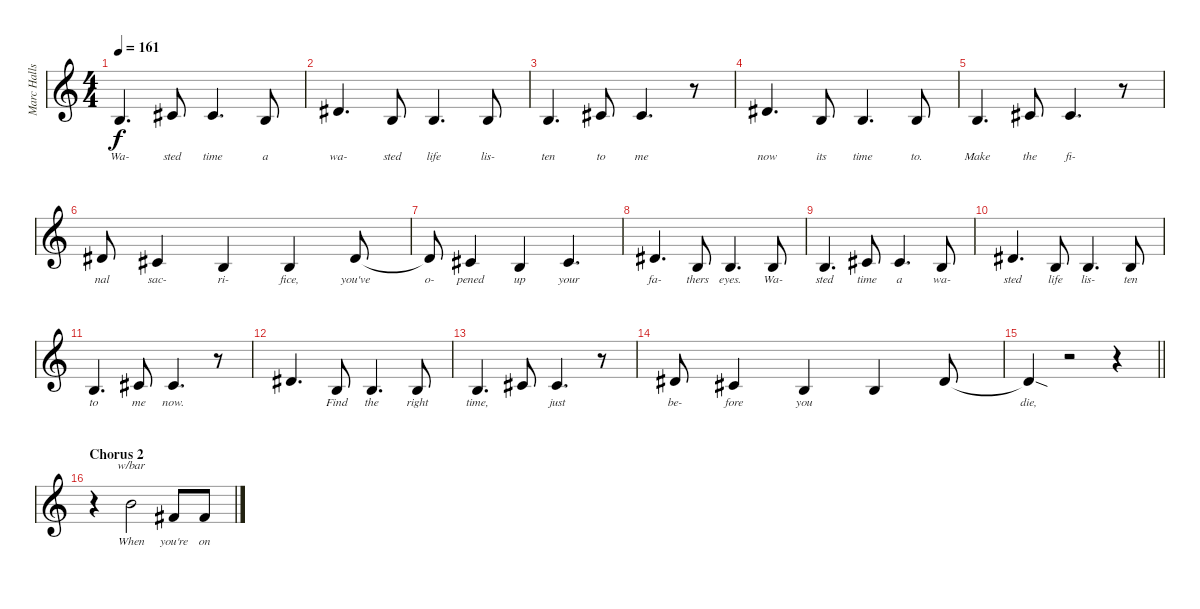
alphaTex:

\track ("Marc Halls (Vocals)" "Marc Halls") {mute instrument lead2sawtooth}
\staff {score}
\tuning (E4 B3 G3 D3 A2 E2) {hide}
\ts (4 4)
\tempo 161
\clef g2
\ks c
9.4.4{d lyrics (0 "Wa-") lyrics (1 "") lyrics (2 "") lyrics (3 "") lyrics (4 "") dy f} 6.3.8{lyrics (0 "sted") lyrics (1 "") lyrics (2 "") lyrics (3 "") lyrics (4 "")} 6.3.4{d lyrics (0 "time") lyrics (1 "") lyrics (2 "") lyrics (3 "") lyrics (4 "")} 9.4.8{lyrics (0 "a") lyrics (1 "") lyrics (2 "") lyrics (3 "") lyrics (4 "")} |
8.3.4{d lyrics (0 "wa-") lyrics (1 "") lyrics (2 "") lyrics (3 "") lyrics (4 "")} 9.4.8{lyrics (0 "sted") lyrics (1 "") lyrics (2 "") lyrics (3 "") lyrics (4 "")} 9.4.4{d lyrics (0 "life") lyrics (1 "") lyrics (2 "") lyrics (3 "") lyrics (4 "")} 9.4.8{lyrics (0 "lis-") lyrics (1 "") lyrics (2 "") lyrics (3 "") lyrics (4 "")} |
9.4.4{d lyrics (0 "ten") lyrics (1 "") lyrics (2 "") lyrics (3 "") lyrics (4 "")} 6.3.8{lyrics (0 "to") lyrics (1 "") lyrics (2 "") lyrics (3 "") lyrics (4 "")} 6.3.4{d lyrics (0 "me") lyrics (1 "") lyrics (2 "") lyrics (3 "") lyrics (4 "")} r.8 |
8.3.4{d lyrics (0 "now") lyrics (1 "") lyrics (2 "") lyrics (3 "") lyrics (4 "")} 9.4.8{lyrics (0 "its") lyrics (1 "") lyrics (2 "") lyrics (3 "") lyrics (4 "")} 9.4.4{d lyrics (0 "time") lyrics (1 "") lyrics (2 "") lyrics (3 "") lyrics (4 "")} 9.4.8{lyrics (0 "to.") lyrics (1 "") lyrics (2 "") lyrics (3 "") lyrics (4 "")} |
9.4.4{d lyrics (0 "Make") lyrics (1 "") lyrics (2 "") lyrics (3 "") lyrics (4 "")} 6.3.8{lyrics (0 "the") lyrics (1 "") lyrics (2 "") lyrics (3 "") lyrics (4 "")} 6.3.4{d lyrics (0 "fi-") lyrics (1 "") lyrics (2 "") lyrics (3 "") lyrics (4 "")} r.8 |
8.3.8{lyrics (0 "nal") lyrics (1 "") lyrics (2 "") lyrics (3 "") lyrics (4 "")} 6.3.4{lyrics (0 "sac-") lyrics (1 "") lyrics (2 "") lyrics (3 "") lyrics (4 "")} 9.4.4{lyrics (0 "ri-") lyrics (1 "") lyrics (2 "") lyrics (3 "") lyrics (4 "")} 9.4.4{lyrics (0 "fice,") lyrics (1 "") lyrics (2 "") lyrics (3 "") lyrics (4 "")} 8.3.8{lyrics (0 "you've") lyrics (1 "") lyrics (2 "") lyrics (3 "") lyrics (4 "")} |
8.3{t}.8{lyrics (0 "o-") lyrics (1 "") lyrics (2 "") lyrics (3 "") lyrics (4 "")} 6.3.4{lyrics (0 "pened") lyrics (1 "") lyrics (2 "") lyrics (3 "") lyrics (4 "")} 9.4.4{lyrics (0 "up") lyrics (1 "") lyrics (2 "") lyrics (3 "") lyrics (4 "")} 6.3.4{d lyrics (0 "your") lyrics (1 "") lyrics (2 "") lyrics (3 "") lyrics (4 "")} |
8.3.4{d lyrics (0 "fa-") lyrics (1 "") lyrics (2 "") lyrics (3 "") lyrics (4 "")} 9.4.8{lyrics (0 "thers") lyrics (1 "") lyrics (2 "") lyrics (3 "") lyrics (4 "")} 9.4.4{d lyrics (0 "eyes.") lyrics (1 "") lyrics (2 "") lyrics (3 "") lyrics (4 "")} 9.4.8{lyrics (0 "Wa-") lyrics (1 "") lyrics (2 "") lyrics (3 "") lyrics (4 "")} |
9.4.4{d lyrics (0 "sted") lyrics (1 "") lyrics (2 "") lyrics (3 "") lyrics (4 "")} 6.3.8{lyrics (0 "time") lyrics (1 "") lyrics (2 "") lyrics (3 "") lyrics (4 "")} 6.3.4{d lyrics (0 "a") lyrics (1 "") lyrics (2 "") lyrics (3 "") lyrics (4 "")} 9.4.8{lyrics (0 "wa-") lyrics (1 "") lyrics (2 "") lyrics (3 "") lyrics (4 "")} |
8.3.4{d lyrics (0 "sted") lyrics (1 "") lyrics (2 "") lyrics (3 "") lyrics (4 "")} 9.4.8{lyrics (0 "life") lyrics (1 "") lyrics (2 "") lyrics (3 "") lyrics (4 "")} 9.4.4{d lyrics (0 "lis-") lyrics (1 "") lyrics (2 "") lyrics (3 "") lyrics (4 "")} 9.4.8{lyrics (0 "ten") lyrics (1 "") lyrics (2 "") lyrics (3 "") lyrics (4 "")} |
9.4.4{d lyrics (0 "to") lyrics (1 "") lyrics (2 "") lyrics (3 "") lyrics (4 "")} 6.3.8{lyrics (0 "me") lyrics (1 "") lyrics (2 "") lyrics (3 "") lyrics (4 "")} 6.3.4{d lyrics (0 "now.") lyrics (1 "") lyrics (2 "") lyrics (3 "") lyrics (4 "")} r.8 |
8.3.4{d lyrics (0 "") lyrics (1 "") lyrics (2 "") lyrics (3 "") lyrics (4 "")} 9.4.8{lyrics (0 "Find") lyrics (1 "") lyrics (2 "") lyrics (3 "") lyrics (4 "")} 9.4.4{d lyrics (0 "the") lyrics (1 "") lyrics (2 "") lyrics (3 "") lyrics (4 "")} 9.4.8{lyrics (0 "right") lyrics (1 "") lyrics (2 "") lyrics (3 "") lyrics (4 "")} |
9.4.4{d lyrics (0 "time,") lyrics (1 "") lyrics (2 "") lyrics (3 "") lyrics (4 "")} 6.3.8{lyrics (0 " ") lyrics (1 "") lyrics (2 "") lyrics (3 "") lyrics (4 "")} 6.3.4{d lyrics (0 "just") lyrics (1 "") lyrics (2 "") lyrics (3 "") lyrics (4 "")} r.8 |
8.3.8{lyrics (0 "be-") lyrics (1 "") lyrics (2 "") lyrics (3 "") lyrics (4 "")} 6.3.4{lyrics (0 "fore") lyrics (1 "") lyrics (2 "") lyrics (3 "") lyrics (4 "")} 9.4.4{lyrics (0 "you") lyrics (1 "") lyrics (2 "") lyrics (3 "") lyrics (4 "")} 9.4.4{lyrics (0 " ") lyrics (1 "") lyrics (2 "") lyrics (3 "") lyrics (4 "")} 8.3.8{lyrics (0 " ") lyrics (1 "") lyrics (2 "") lyrics (3 "") lyrics (4 "")} |
\barLineRight lightlight
8.3{sod t}.4{lyrics (0 "die,") lyrics (1 "") lyrics (2 "") lyrics (3 "") lyrics (4 "")} r.2 r.4 |
\section ("" "Chorus 2")
r.4 7.1.2{tbe (custom default 0 0 15 0 23 -2 60 -2) lyrics (0 "When") lyrics (1 "") lyrics (2 "") lyrics (3 "") lyrics (4 "")} 7.2.8{lyrics (0 "you're") lyrics (1 "") lyrics (2 "") lyrics (3 "") lyrics (4 "")} 7.2.8{lyrics (0 "on") lyrics (1 "") lyrics (2 "") lyrics (3 "") lyrics (4 "")}
